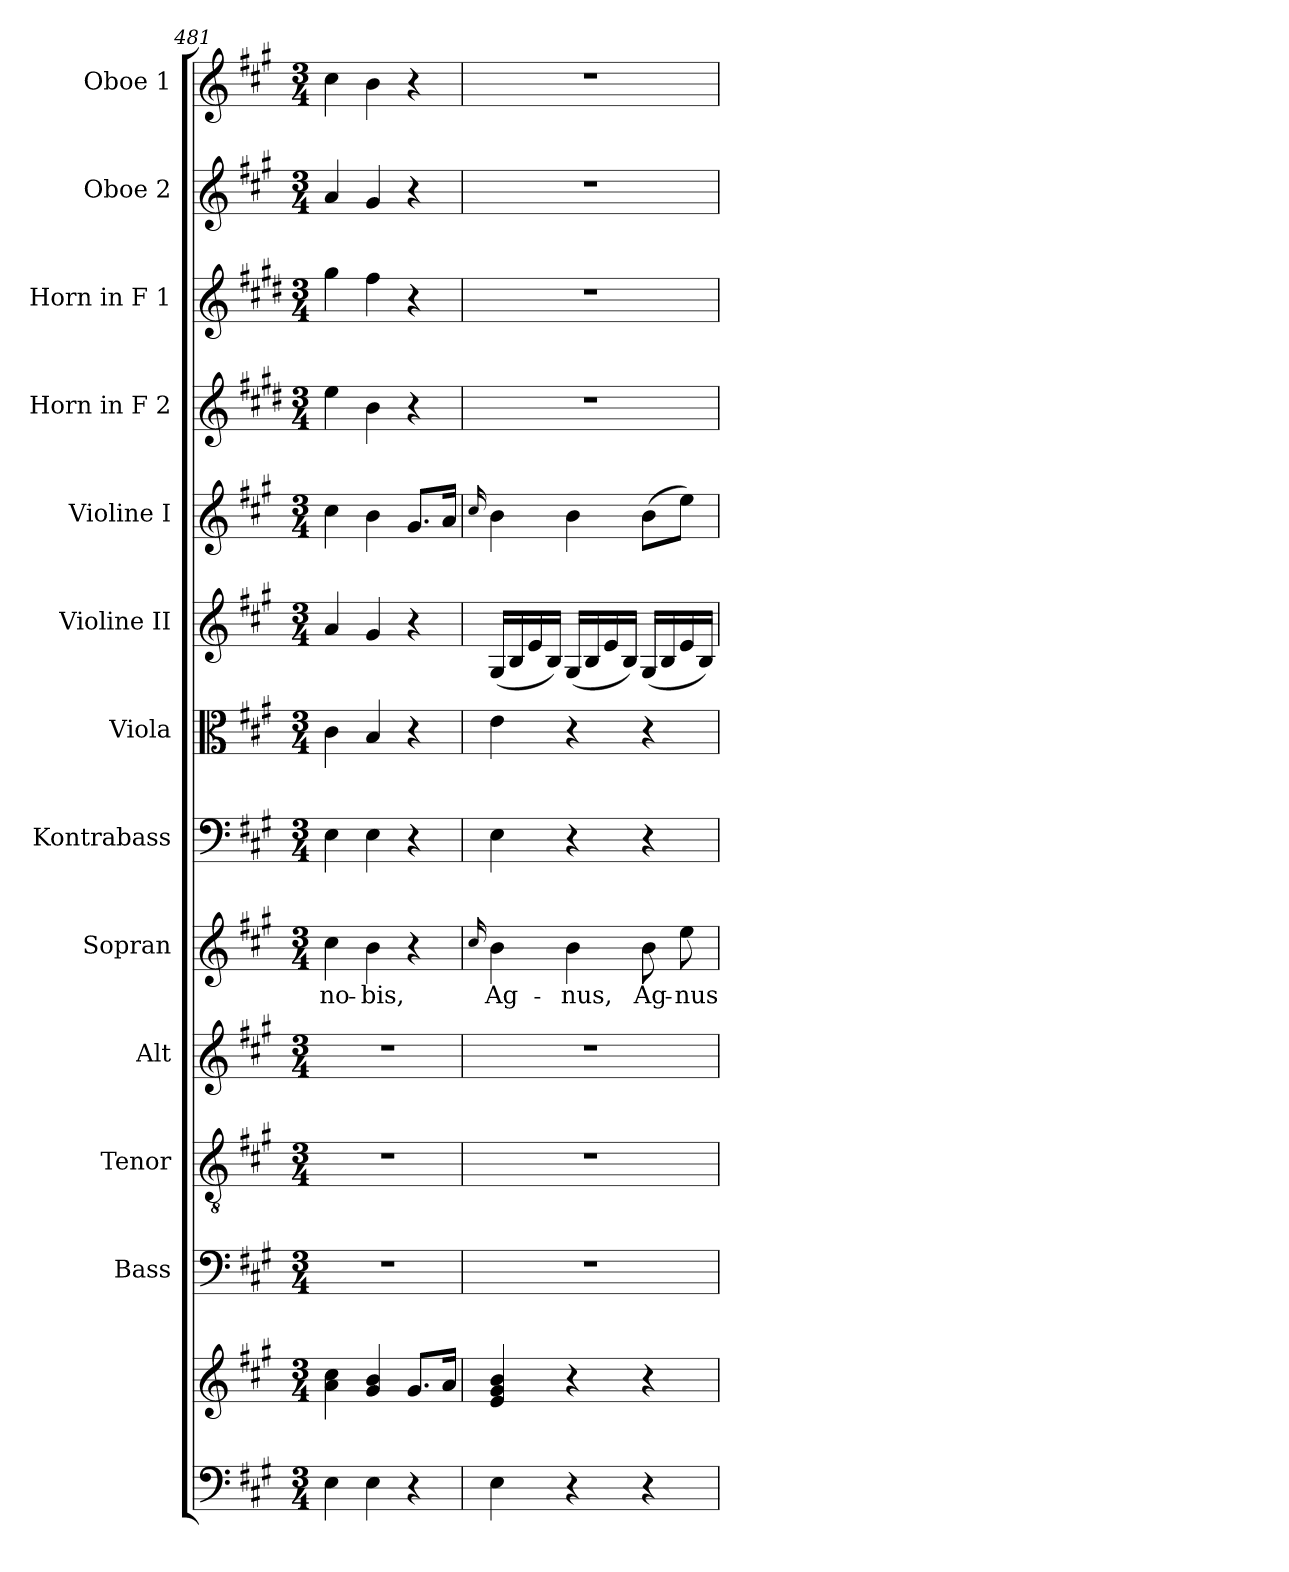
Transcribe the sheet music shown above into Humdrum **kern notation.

**kern	**kern	**kern	**kern	**kern	**kern	**text	**kern	**kern	**kern	**kern	**kern	**kern	**kern	**kern
*part13	*part13	*part12	*part11	*part10	*part9	*part9	*part8	*part7	*part6	*part5	*part4	*part3	*part2	*part1
*staff14	*staff13	*staff12	*staff11	*staff10	*staff9	*staff9	*staff8	*staff7	*staff6	*staff5	*staff4	*staff3	*staff2	*staff1
*	*	*I"Bass	*I"Tenor	*I"Alt	*I"Sopran	*	*I"Kontrabass	*I"Viola	*I"Violine II	*I"Violine I	*I"Horn in F 2	*I"Horn in F 1	*I"Oboe 2	*I"Oboe 1
*	*	*I'B.	*I'T.	*I'A.	*I'S.	*	*I'Kb.	*I'Vla.	*I'Vl. II	*I'Vl. I	*	*	*I'Ob.. 2	*I'Ob. 1
*clefF4	*clefG2	*clefF4	*clefGv2	*clefG2	*clefG2	*	*clefF4	*clefC3	*clefG2	*clefG2	*clefG2	*clefG2	*clefG2	*clefG2
*	*	*	*	*	*	*	*ITrd7c12	*	*	*	*ITrd4c7	*ITrd4c7	*	*
*k[f#c#g#]	*k[f#c#g#]	*k[f#c#g#]	*k[f#c#g#]	*k[f#c#g#]	*k[f#c#g#]	*	*k[f#c#g#]	*k[f#c#g#]	*k[f#c#g#]	*k[f#c#g#]	*k[f#c#g#]	*k[f#c#g#]	*k[f#c#g#]	*k[f#c#g#]
*A:	*A:	*A:	*A:	*A:	*A:	*	*A:	*A:	*A:	*A:	*A:	*A:	*A:	*A:
*M3/4	*M3/4	*M3/4	*M3/4	*M3/4	*M3/4	*	*M3/4	*M3/4	*M3/4	*M3/4	*M3/4	*M3/4	*M3/4	*M3/4
=481	=481	=481	=481	=481	=481	=481	=481	=481	=481	=481	=481	=481	=481	=481
!	!	!	!	!	!	!LO:LY:b	!	!	!	!	!	!	!	!
4E\	4a\ 4cc#\	2.r	2.r	2.r	4cc#\	no-	4EE\	4c#\	4a/	4cc#\	4a\	4cc#\	4a/	4cc#\
!	!	!	!	!	!	!LO:LY:b	!	!	!	!	!	!	!	!
4E\	4g#/ 4b/	.	.	.	4b\	-bis,	4EE\	4B/	4g#/	4b\	4e\	4b\	4g#/	4b\
4r	8.g#/L	.	.	.	4r	.	4r	4r	4r	8.g#/L	4r	4r	4r	4r
.	16a/Jk	.	.	.	.	.	.	.	.	16a/Jk	.	.	.	.
!!LO:PB:g=z
=482	=482	=482	=482	=482	=482	=482	=482	=482	=482	=482	=482	=482	=482	=482
.	.	.	.	.	16qqcc#/	.	.	.	.	16qqcc#/	.	.	.	.
!	!	!	!	!	!	!LO:LY:b	!	!	!	!	!	!	!	!
4E\	4e/ 4g#/ 4b/	2.r	2.r	2.r	4b\	Ag-	4EE\	4e\	(<16G#/LL	4b\	2.r	2.r	2.r	2.r
.	.	.	.	.	.	.	.	.	16B/	.	.	.	.	.
.	.	.	.	.	.	.	.	.	16e/	.	.	.	.	.
.	.	.	.	.	.	.	.	.	16B/JJ)	.	.	.	.	.
!	!	!	!	!	!	!LO:LY:b	!	!	!	!	!	!	!	!
4r	4r	.	.	.	4b\	-nus,	4r	4r	(<16G#/LL	4b\	.	.	.	.
.	.	.	.	.	.	.	.	.	16B/	.	.	.	.	.
.	.	.	.	.	.	.	.	.	16e/	.	.	.	.	.
.	.	.	.	.	.	.	.	.	16B/JJ)	.	.	.	.	.
!	!	!	!	!	!	!LO:LY:b	!	!	!	!	!	!	!	!
4r	4r	.	.	.	8b\	Ag-	4r	4r	(<16G#/LL	(>8b\L	.	.	.	.
.	.	.	.	.	.	.	.	.	16B/	.	.	.	.	.
!	!	!	!	!	!	!LO:LY:b	!	!	!	!	!	!	!	!
.	.	.	.	.	8ee\	-nus	.	.	16e/	8ee\J)	.	.	.	.
.	.	.	.	.	.	.	.	.	16B/JJ)	.	.	.	.	.
=	=	=	=	=	=	=	=	=	=	=	=	=	=	=
*-	*-	*-	*-	*-	*-	*-	*-	*-	*-	*-	*-	*-	*-	*-
